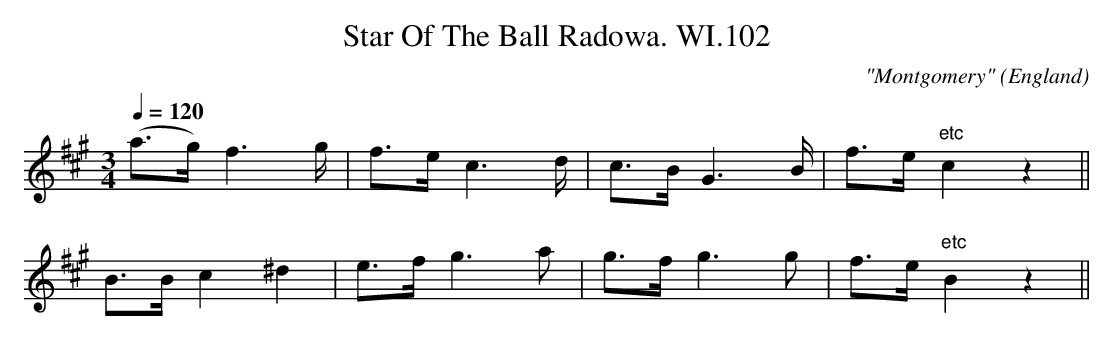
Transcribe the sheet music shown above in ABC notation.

X:1
T:Star Of The Ball Radowa. WI.102
C:"Montgomery"
L:1/8
M:3/4
O:England
Q:1/4=120
K:A
(a>g) f3 g/|f>e c3 d/|c>B G3 B/|f>e "etc"c2z2||!
B>B c2^d2|e>f g3a|g>fg3g|f>e"etc"B2z2||
